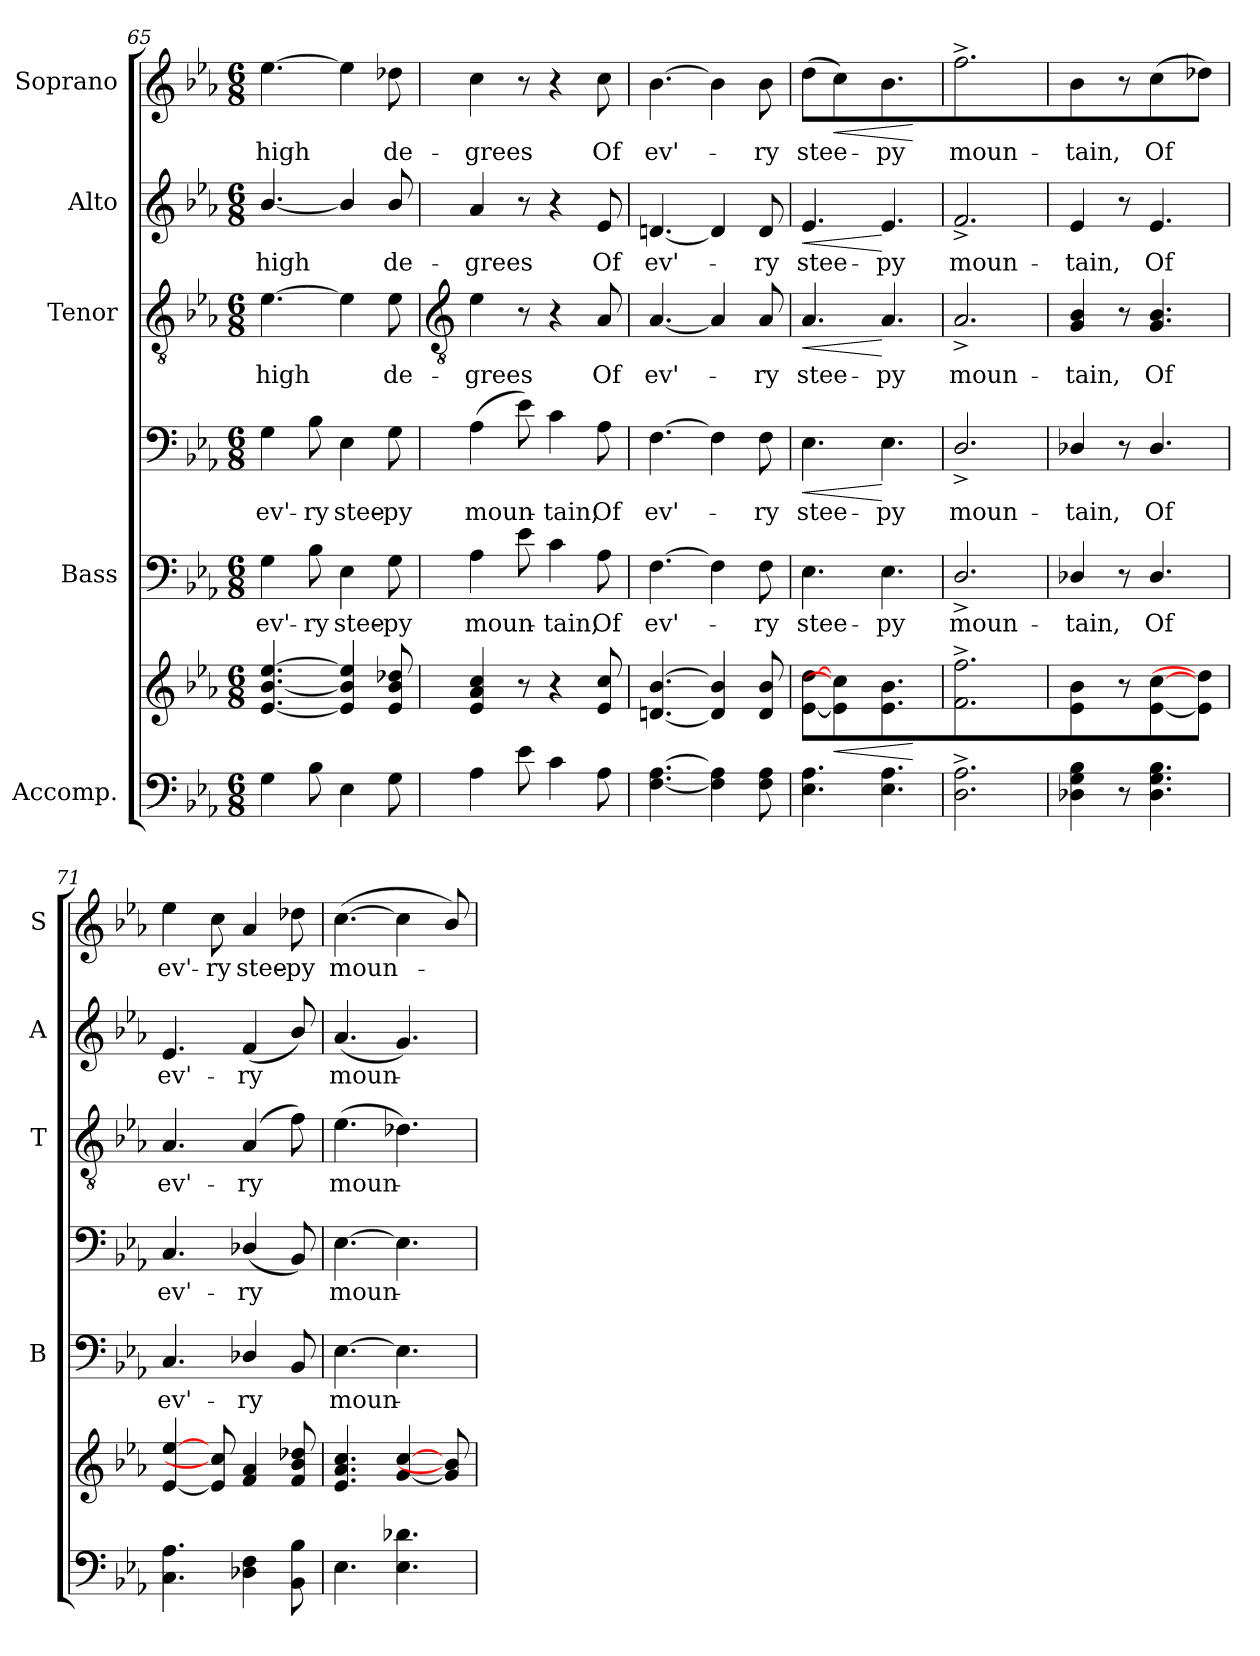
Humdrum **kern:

**kern	**kern	**dynam	**kern	**text	**kern	**text	**dynam	**kern	**text	**dynam	**kern	**text	**dynam	**kern	**text	**dynam
*part5	*part5	*part5	*part4	*part4	*part4	*part4	*part4	*part3	*part3	*part3	*part2	*part2	*part2	*part1	*part1	*part1
*staff7	*staff6	*staff6/7	*staff5	*staff5	*staff4	*staff4	*staff4/5	*staff3	*staff3	*staff3	*staff2	*staff2	*staff2	*staff1	*staff1	*staff1
*I"Accomp.	*	*	*I"Bass	*	*	*	*	*I"Tenor	*	*	*I"Alto	*	*	*I"Soprano	*	*
*	*	*	*I'B	*	*	*	*	*I'T	*	*	*I'A	*	*	*I'S	*	*
*clefF4	*clefG2	*	*	*	*clefF4	*	*	*clefGv2	*	*	*clefG2	*	*	*clefG2	*	*
*k[b-e-a-]	*k[b-e-a-]	*	*k[b-e-a-]	*	*k[b-e-a-]	*	*	*k[b-e-a-]	*	*	*k[b-e-a-]	*	*	*k[b-e-a-]	*	*
*E-:	*E-:	*	*E-:	*	*E-:	*	*	*E-:	*	*	*E-:	*	*	*E-:	*	*
*M6/8	*M6/8	*	*M6/8	*	*M6/8	*	*	*M6/8	*	*	*M6/8	*	*	*M6/8	*	*
=65	=65	=65	=65	=65	=65	=65	=65	=65	=65	=65	=65	=65	=65	=65	=65	=65
!	!	!	!	!LO:LY:b	!	!LO:LY:b	!	!	!LO:LY:b	!	!	!LO:LY:b	!	!	!LO:LY:b	!
4G	[4.e- [4.b- [4.ee-	.	4G	ev'-	4G	ev'-	.	[4.e-	high	.	[4.b-/	high	.	[4.ee-	high	.
!	!	!	!	!LO:LY:b	!	!LO:LY:b	!	!	!	!	!	!	!	!	!	!
8B-	.	.	8B-	-ry	8B-	-ry	.	.	.	.	.	.	.	.	.	.
!	!	!	!	!LO:LY:b	!	!LO:LY:b	!	!	!	!	!	!	!	!	!	!
4E-	4e-] 4b-] 4ee-]	.	4E-	stee-	4E-	stee-	.	4e-]	.	.	4b-/]	.	.	4ee-]	.	.
!	!	!	!	!LO:LY:b	!	!LO:LY:b	!	!	!LO:LY:b	!	!	!LO:LY:b	!	!	!LO:LY:b	!
8G	8e- 8b- 8dd-X	.	8G	-py	8G	-py	.	8e-	de-	.	8b-/	de-	.	8dd-X	de-	.
!!LO:LB:g=z
=66	=66	=66	=66	=66	=66	=66	=66	=66	=66	=66	=66	=66	=66	=66	=66	=66
*	*	*	*	*	*	*	*	*clefGv2	*	*	*	*	*	*	*	*
!	!	!	!	!LO:LY:b	!	!LO:LY:b	!	!	!LO:LY:b	!	!	!LO:LY:b	!	!	!LO:LY:b	!
4A-	4e- 4a- 4cc	.	4A-	moun-	(>4A-	moun-	.	4e-	-grees	.	4a-	-grees	.	4cc	-grees	.
8e-	8r	.	8e-	.	8e-)	.	.	8r	.	.	8r	.	.	8r	.	.
!	!	!	!	!LO:LY:b	!	!LO:LY:b	!	!	!	!	!	!	!	!	!	!
4c	4r	.	4c	tain,	4c	tain,	.	4r	.	.	4r	.	.	4r	.	.
!	!	!	!	!LO:LY:b	!	!LO:LY:b	!	!	!LO:LY:b	!	!	!LO:LY:b	!	!	!LO:LY:b	!
8A-	8e- 8cc	.	8A-	Of	8A-	Of	.	8A-	Of	.	8e-	Of	.	8cc	Of	.
=67	=67	=67	=67	=67	=67	=67	=67	=67	=67	=67	=67	=67	=67	=67	=67	=67
!	!	!	!	!LO:LY:b	!	!LO:LY:b	!	!	!LO:LY:b	!	!	!LO:LY:b	!	!	!LO:LY:b	!
[4.F [4.A-	[4.dn [4.b-	.	[4.F	ev'-	[4.F	ev'-	.	[4.A-	ev'-	.	[4.dn	ev'-	.	[4.b-	ev'-	.
4F] 4A-]	4d] 4b-]	.	4F]	.	4F]	.	.	4A-]	.	.	4d]	.	.	4b-]	.	.
!	!	!	!	!LO:LY:b	!	!LO:LY:b	!	!	!LO:LY:b	!	!	!LO:LY:b	!	!	!LO:LY:b	!
8F 8A-	8d 8b-	.	8F	ry	8F	ry	.	8A-	ry	.	8d	ry	.	8b-	ry	.
=68	=68	=68	=68	=68	=68	=68	=68	=68	=68	=68	=68	=68	=68	=68	=68	=68
!	!	!	!	!LO:LY:b	!	!LO:LY:b	!LO:HP:b	!	!LO:LY:b	!LO:HP:b	!	!LO:LY:b	!LO:HP:b	!	!LO:LY:b	!
4.E- 4.A-	[8e- [8ddL	.	4.E-	stee-	4.E-	stee-	<	4.A-	stee-	<	4.e-	stee-	<	(>8ddL	stee-	.
!	!	!LO:HP:b	!	!	!	!	!	!	!	!	!	!	!	!	!	!LO:HP:b
.	4e-] 4cc]	<	.	.	.	.	.	.	.	.	.	.	.	4cc)	.	<
!	!	!	!	!LO:LY:b	!	!LO:LY:b	!	!	!LO:LY:b	!	!	!LO:LY:b	!	!	!LO:LY:b	!
4.E- 4.A-	4.e- 4.b-	.	4.E-	-py	4.E-	-py	[	4.A-	-py	[	4.e-	-py	[	4.b-	py	.
.	.	[	.	.	.	.	.	.	.	.	.	.	.	.	.	[
=69	=69	=69	=69	=69	=69	=69	=69	=69	=69	=69	=69	=69	=69	=69	=69	=69
!	!	!	!	!LO:LY:b	!	!LO:LY:b	!	!	!LO:LY:b	!	!	!LO:LY:b	!	!	!LO:LY:b	!
2.D\^ 2.A-\^	2.f^ 2.ff^	.	2.D^/	moun-	2.D^/	moun-	.	2.A-^	moun-	.	2.f^	moun-	.	2.ff^	moun-	.
=70	=70	=70	=70	=70	=70	=70	=70	=70	=70	=70	=70	=70	=70	=70	=70	=70
!	!	!	!	!LO:LY:b	!	!LO:LY:b	!	!	!LO:LY:b	!	!	!LO:LY:b	!	!	!LO:LY:b	!
4D-X\ 4G\ 4B-\	4e- 4b-	.	4D-X/	-tain,	4D-X/	-tain,	.	4G 4B-	-tain,	.	4e-	-tain,	.	4b-	-tain,	.
8r	8r	.	8r	.	8r	.	.	8r	.	.	8r	.	.	8r	.	.
!	!	!	!	!LO:LY:b	!	!LO:LY:b	!	!	!LO:LY:b	!	!	!LO:LY:b	!	!	!LO:LY:b	!
4.D-\ 4.G\ 4.B-\	[4e- [4cc	.	4.D-/	Of	4.D-/	Of	.	4.G 4.B-	Of	.	4.e-	Of	.	(>4cc	Of	.
.	8e-] 8dd-]J	.	.	.	.	.	.	.	.	.	.	.	.	8dd-XJ)	.	.
=71	=71	=71	=71	=71	=71	=71	=71	=71	=71	=71	=71	=71	=71	=71	=71	=71
!	!	!	!	!LO:LY:b	!	!LO:LY:b	!	!	!LO:LY:b	!	!	!LO:LY:b	!	!	!LO:LY:b	!
4.C 4.A-	[4e- [4ee-	.	4.C	ev'-	4.C	ev'-	.	4.A-	ev'-	.	4.e-	ev'-	.	4ee-	ev'-	.
!	!	!	!	!	!	!	!	!	!	!	!	!	!	!	!LO:LY:b	!
.	8e-] 8cc]	.	.	.	.	.	.	.	.	.	.	.	.	8cc	-ry	.
!	!	!	!	!LO:LY:b	!	!LO:LY:b	!	!	!LO:LY:b	!	!	!LO:LY:b	!	!	!LO:LY:b	!
4D-X\ 4F\	4f 4a-	.	4D-X/	-ry	(<4D-X/	-ry	.	(4A-	-ry	.	(<4f	-ry	.	4a-	stee-	.
!	!	!	!	!	!	!	!	!	!	!	!	!	!	!	!LO:LY:b	!
8BB- 8B-	8f 8b- 8dd-X	.	8BB-	.	8BB-)	.	.	8f)	.	.	8b-/)	.	.	8dd-X	-py	.
=72	=72	=72	=72	=72	=72	=72	=72	=72	=72	=72	=72	=72	=72	=72	=72	=72
!	!	!	!	!LO:LY:b	!	!LO:LY:b	!	!	!LO:LY:b	!	!	!LO:LY:b	!	!	!LO:LY:b	!
4.E-	4.e- 4.a- 4.cc	.	[4.E-	moun-	[4.E-	moun-	.	(>4.e-	moun-	.	(<4.a-	moun-	.	(>[4.cc	moun-	.
4.E- 4.d-X	[4g [4cc	.	4.E-]	.	4.E-]	.	.	4.d-X)	.	.	4.g)	.	.	4cc]	.	.
.	8g/] 8b-/]	.	.	.	.	.	.	.	.	.	.	.	.	8b-/)	.	.
=	=	=	=	=	=	=	=	=	=	=	=	=	=	=	=	=
*-	*-	*-	*-	*-	*-	*-	*-	*-	*-	*-	*-	*-	*-	*-	*-	*-
